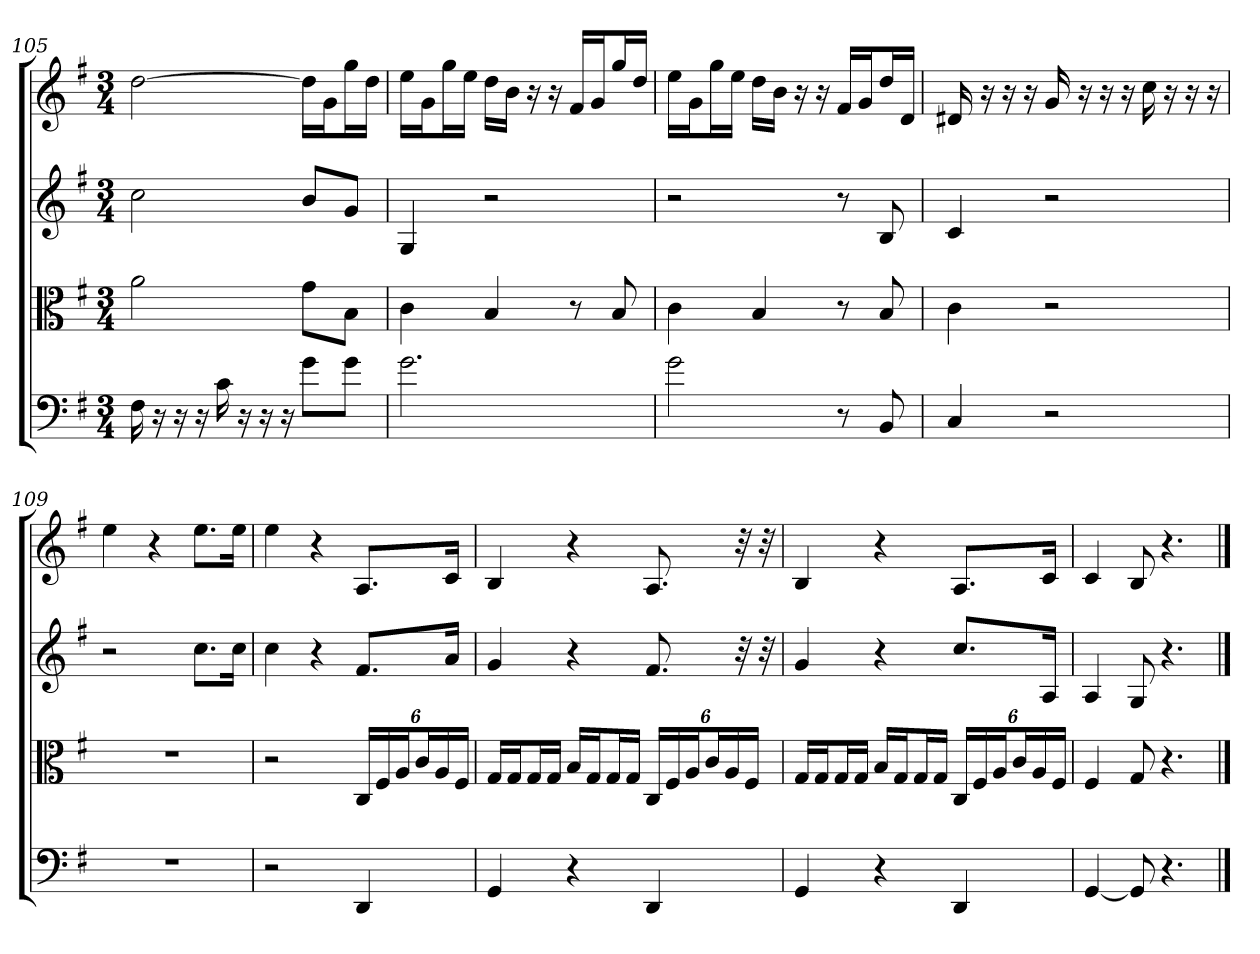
**kern	**kern	**kern	**kern
*part4	*part3	*part2	*part1
*staff4	*staff3	*staff2	*staff1
*clefF4	*clefC3	*clefG2	*clefG2
*k[f#]	*k[f#]	*k[f#]	*k[f#]
*G:	*G:	*G:	*G:
*M3/4	*M3/4	*M3/4	*M3/4
=105	=105	=105	=105
16F#	2a	2cc	[2dd
16r	.	.	.
16r	.	.	.
16r	.	.	.
16c	.	.	.
16r	.	.	.
16r	.	.	.
16r	.	.	.
8g\L	8g\L	8b/L	16dd\LL]
.	.	.	16g\J
8g\J	8B\J	8g/J	16gg\L
.	.	.	16dd\JJ
=106	=106	=106	=106
2.g	4c	4G	16ee\LL
.	.	.	16g\J
.	.	.	16gg\L
.	.	.	16ee\JJ
.	4B	2r	16dd\LL
.	.	.	16b\JJ
.	.	.	16r
.	.	.	16r
.	8r	.	16f#/LL
.	.	.	16g/J
.	8B	.	16gg/L
.	.	.	16dd/JJ
=107	=107	=107	=107
2g	4c	2r	16ee\LL
.	.	.	16g\J
.	.	.	16gg\L
.	.	.	16ee\JJ
.	4B	.	16dd\LL
.	.	.	16b\JJ
.	.	.	16r
.	.	.	16r
8r	8r	8r	16f#/LL
.	.	.	16g/J
8BB	8B	8B	16dd/L
.	.	.	16d/JJ
=108	=108	=108	=108
4C	4c	4c	16d#X
.	.	.	16r
.	.	.	16r
.	.	.	16r
2r	2r	2r	16g
.	.	.	16r
.	.	.	16r
.	.	.	16r
.	.	.	16cc
.	.	.	16r
.	.	.	16r
.	.	.	16r
=109	=109	=109	=109
2.r	2.r	2r	4ee
.	.	.	4r
.	.	8.cc\L	8.ee\L
.	.	16cc\Jk	16ee\Jk
=110	=110	=110	=110
2r	2r	4cc	4ee
.	.	4r	4r
4DD	24C/LL	8.f#/L	8.A/L
.	24F#/	.	.
.	24A/J	.	.
.	24c/L	.	.
.	24A/	.	.
.	.	16a/Jk	16c/Jk
.	24F#/JJ	.	.
=111	=111	=111	=111
4GG	16G/LL	4g	4B
.	16G/J	.	.
.	16G/L	.	.
.	16G/JJ	.	.
4r	16B/LL	4r	4r
.	16G/J	.	.
.	16G/L	.	.
.	16G/JJ	.	.
4DD	24C/LL	8.f#	8.A
.	24F#/	.	.
.	24A/J	.	.
.	24c/L	.	.
.	24A/	.	.
.	.	32r	32r
.	24F#/JJ	.	.
.	.	32r	32r
=112	=112	=112	=112
4GG	16G/LL	4g	4B
.	16G/J	.	.
.	16G/L	.	.
.	16G/JJ	.	.
4r	16B/LL	4r	4r
.	16G/J	.	.
.	16G/L	.	.
.	16G/JJ	.	.
4DD	24C/LL	8.cc/L	8.A/L
.	24F#/	.	.
.	24A/J	.	.
.	24c/L	.	.
.	24A/	.	.
.	.	16A/Jk	16c/Jk
.	24F#/JJ	.	.
=113	=113	=113	=113
[4GG	4F#	4A	4c
8GG]	8G	8G	8B
4.r	4.r	4.r	4.r
==	==	==	==
*-	*-	*-	*-
